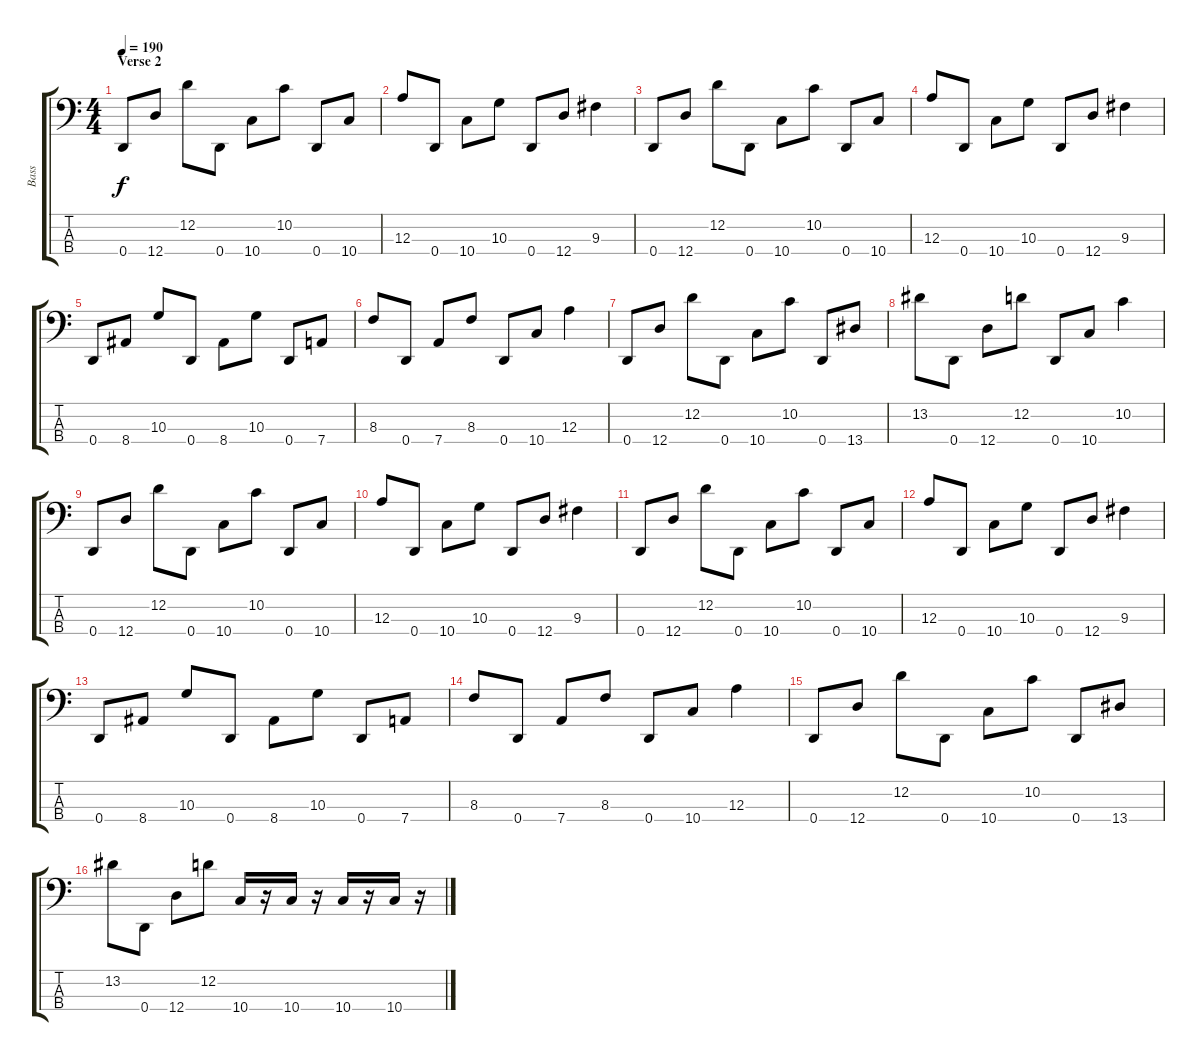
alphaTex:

\track ("Bass" "Bass") {instrument electricbassfinger}
\staff {score tabs}
\tuning (G2 D2 A1 D1) {hide}
\ts (4 4)
\section ("" "Verse 2")
\tempo 190
\clef f4
\ks c
0.4.8{dy f} 12.4.8 12.2.8 0.4.8 10.4.8 10.2.8 0.4.8 10.4.8 |
12.3.8 0.4.8 10.4.8 10.3.8 0.4.8 12.4.8 9.3.4 |
0.4.8 12.4.8 12.2.8 0.4.8 10.4.8 10.2.8 0.4.8 10.4.8 |
12.3.8 0.4.8 10.4.8 10.3.8 0.4.8 12.4.8 9.3.4 |
0.4.8 8.4.8 10.3.8 0.4.8 8.4.8 10.3.8 0.4.8 7.4.8 |
8.3.8 0.4.8 7.4.8 8.3.8 0.4.8 10.4.8 12.3.4 |
0.4.8 12.4.8 12.2.8 0.4.8 10.4.8 10.2.8 0.4.8 13.4.8 |
13.2.8 0.4.8 12.4.8 12.2.8 0.4.8 10.4.8 10.2.4 |
0.4.8 12.4.8 12.2.8 0.4.8 10.4.8 10.2.8 0.4.8 10.4.8 |
12.3.8 0.4.8 10.4.8 10.3.8 0.4.8 12.4.8 9.3.4 |
0.4.8 12.4.8 12.2.8 0.4.8 10.4.8 10.2.8 0.4.8 10.4.8 |
12.3.8 0.4.8 10.4.8 10.3.8 0.4.8 12.4.8 9.3.4 |
0.4.8 8.4.8 10.3.8 0.4.8 8.4.8 10.3.8 0.4.8 7.4.8 |
8.3.8 0.4.8 7.4.8 8.3.8 0.4.8 10.4.8 12.3.4 |
0.4.8 12.4.8 12.2.8 0.4.8 10.4.8 10.2.8 0.4.8 13.4.8 |
13.2.8 0.4.8 12.4.8 12.2.8 10.4.16 r.16 10.4.16 r.16 10.4.16 r.16 10.4.16 r.16
